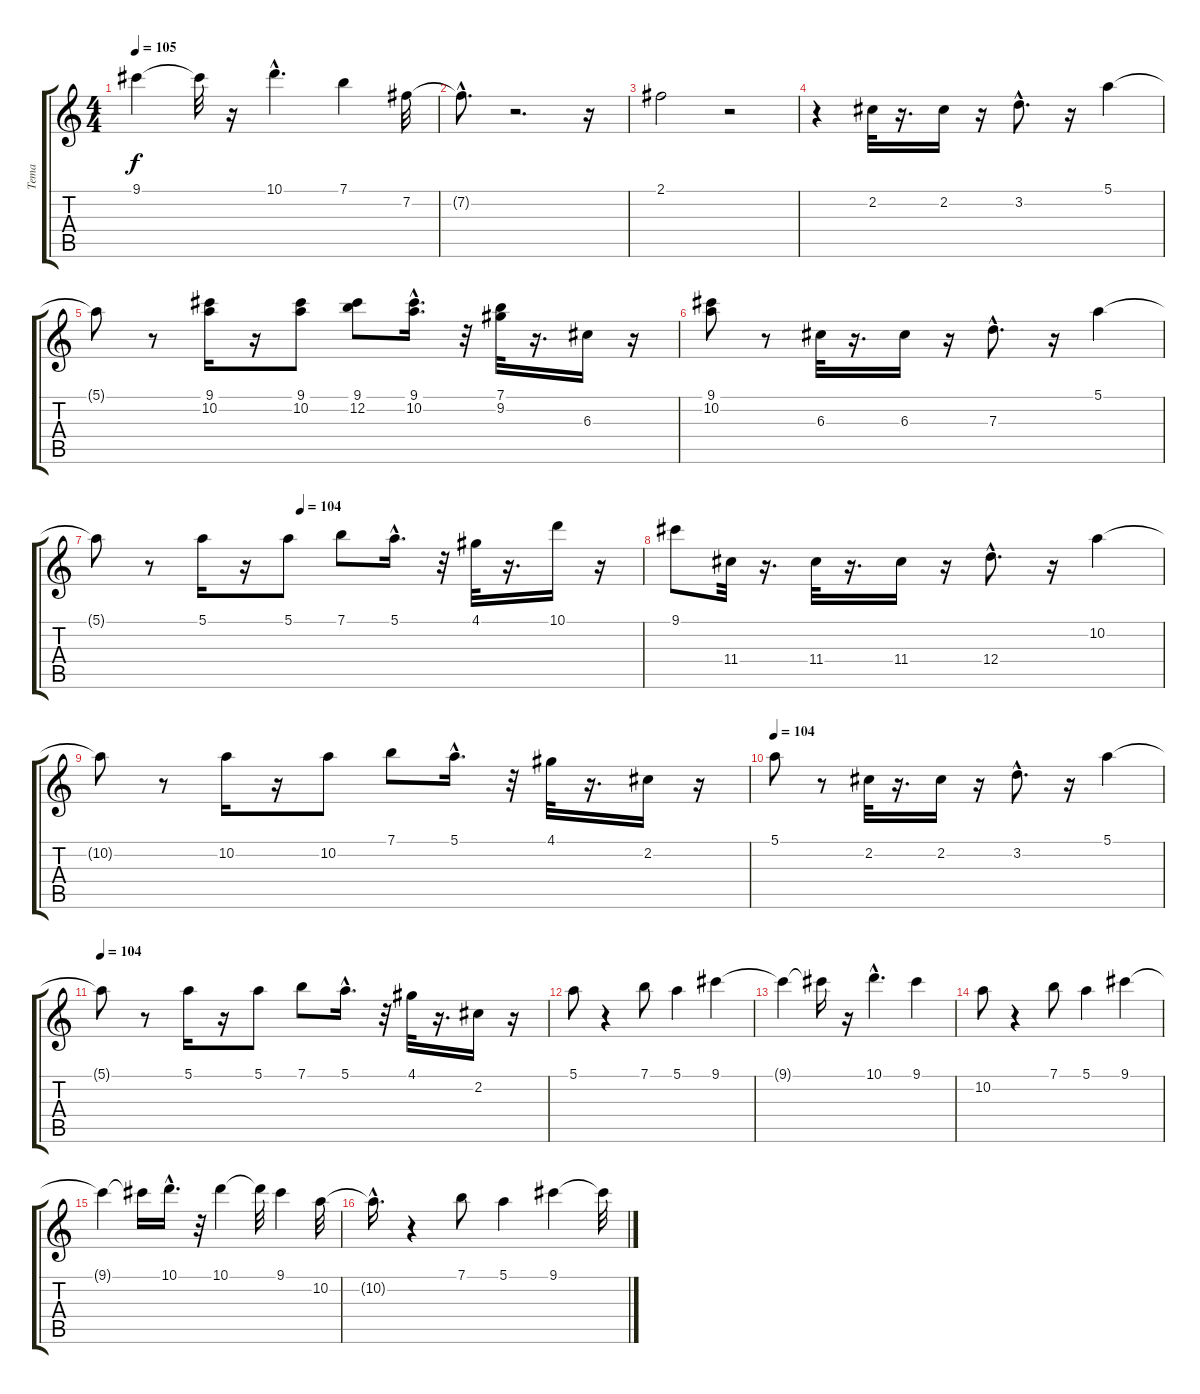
\track ("Tema" "Tema") {instrument acousticguitarnylon}
\staff {score tabs}
\tuning (E4 B3 G3 D3 A2 E2) {hide}
\ts (4 4)
\tempo 105
\clef g2
\ks c
9.1{t}.4{dy f} 9.1{t}.32 r.16 10.1{hac}.4{d} 7.1.4 7.2.32 |
7.2{hac t}.8{d} r.2{d} r.16 |
2.1.2 r.2 |
r.4 2.2.32 r.16{d} 2.2.16 r.16 3.2{hac}.8{d} r.16 5.1.4 |
5.1{t}.8 r.8 (9.1 10.2).16 r.16 (9.1 10.2).8 (9.1 12.2).8 (9.1{hac} 10.2{hac}).16{d} r.32 (7.1 9.2).32 r.16{d} 6.3.16 r.16 |
(9.1 10.2).8 r.8 6.3.32 r.16{d} 6.3.16 r.16 7.3{hac}.8{d} r.16 5.1.4 |
\tempo (104 0.375)
5.1{t}.8 r.8 5.1.16 r.16 5.1.8 7.1.8 5.1{hac}.16{d} r.32 4.1.32 r.16{d} 10.1.16 r.16 |
9.1.8 11.4.32 r.16{d} 11.4.32 r.16{d} 11.4.16 r.16 12.4{hac}.8{d} r.16 10.2.4 |
10.2{t}.8 r.8 10.2.16 r.16 10.2.8 7.1.8 5.1{hac}.16{d} r.32 4.1.32 r.16{d} 2.2.16 r.16 |
\tempo 104
5.1.8 r.8 2.2.32 r.16{d} 2.2.16 r.16 3.2{hac}.8{d} r.16 5.1.4 |
\tempo 104
5.1{t}.8 r.8 5.1.16 r.16 5.1.8 7.1.8 5.1{hac}.16{d} r.32 4.1.32 r.16{d} 2.2.16 r.16 |
5.1.8 r.4 7.1.8 5.1.4 9.1.4 |
9.1{t}.4 9.1{t}.16 r.16 10.1{hac}.4{d} 9.1.4 |
10.2.8 r.4 7.1.8 5.1.4 9.1.4 |
9.1{t}.4 9.1{t}.16 10.1{hac}.16{d} r.32 10.1.4 10.1{t}.32 9.1.4 10.2.32 |
10.2{hac t}.16{d} r.4 7.1.8 5.1.4 9.1.4 9.1{t}.32
